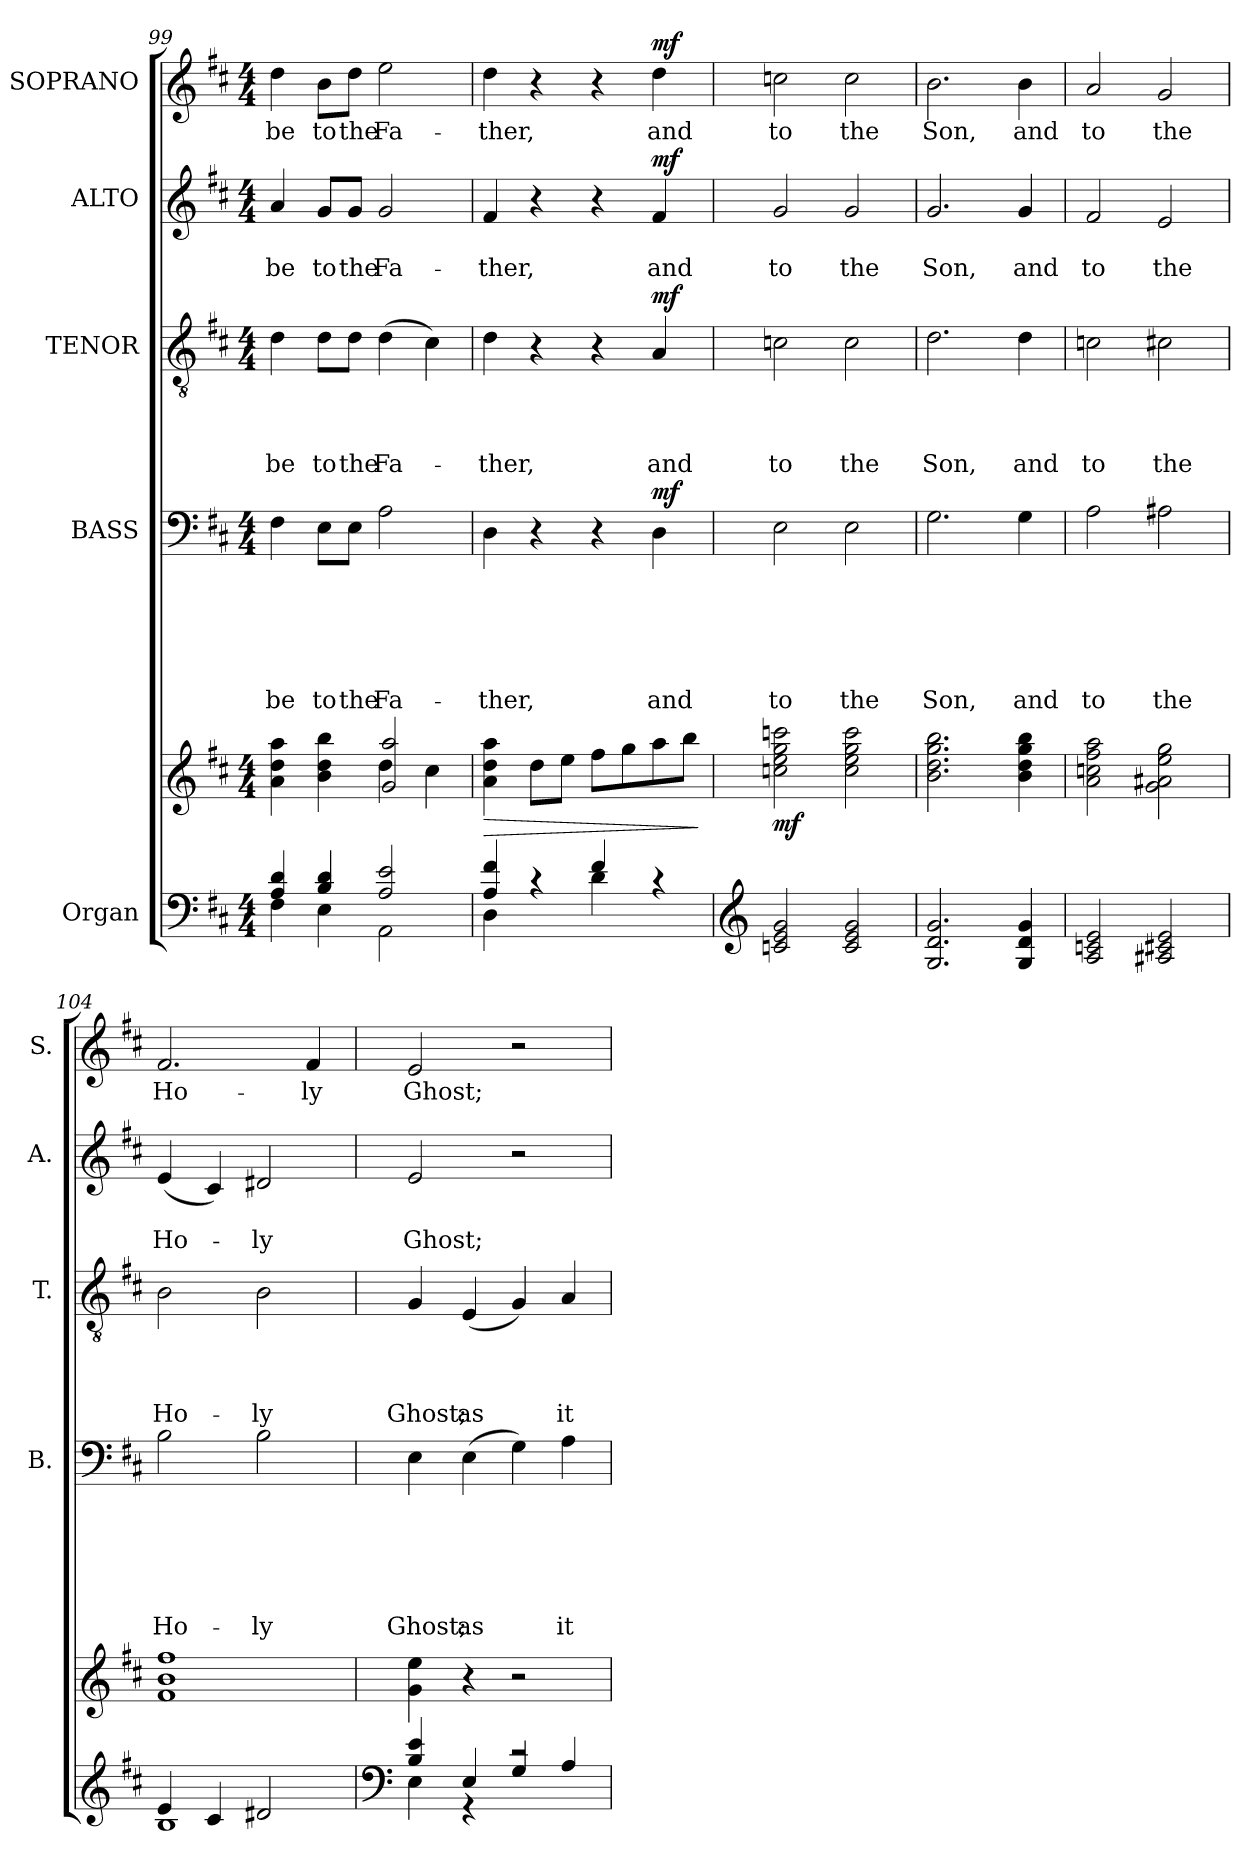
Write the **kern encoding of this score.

**kern	**kern	**dynam	**kern	**text	**text	**text	**text	**text	**text	**dynam	**kern	**text	**text	**text	**text	**dynam	**kern	**text	**text	**dynam	**kern	**text	**dynam
*part5	*part5	*part5	*part4	*part4	*part4	*part4	*part4	*part4	*part4	*part4	*part3	*part3	*part3	*part3	*part3	*part3	*part2	*part2	*part2	*part2	*part1	*part1	*part1
*staff6	*staff5	*staff5/6	*staff4	*staff4	*staff4	*staff4	*staff4	*staff4	*staff4	*staff4	*staff3	*staff3	*staff3	*staff3	*staff3	*staff3	*staff2	*staff2	*staff2	*staff2	*staff1	*staff1	*staff1
*I"Organ	*	*	*I"BASS	*	*	*	*	*	*	*	*I"TENOR	*	*	*	*	*	*I"ALTO	*	*	*	*I"SOPRANO	*	*
*	*	*	*I'B.	*	*	*	*	*	*	*	*I'T.	*	*	*	*	*	*I'A.	*	*	*	*I'S.	*	*
!!LO:LB:g=z
*clefF4	*clefG2	*	*clefF4	*	*	*	*	*	*	*	*clefGv2	*	*	*	*	*	*clefG2	*	*	*	*clefG2	*	*
*k[f#c#]	*k[f#c#]	*	*k[f#c#]	*	*	*	*	*	*	*	*k[f#c#]	*	*	*	*	*	*k[f#c#]	*	*	*	*k[f#c#]	*	*
*D:	*D:	*	*D:	*	*	*	*	*	*	*	*D:	*	*	*	*	*	*D:	*	*	*	*D:	*	*
*M4/4	*M4/4	*	*M4/4	*	*	*	*	*	*	*	*M4/4	*	*	*	*	*	*M4/4	*	*	*	*M4/4	*	*
=99	=99	=99	=99	=99	=99	=99	=99	=99	=99	=99	=99	=99	=99	=99	=99	=99	=99	=99	=99	=99	=99	=99	=99
*^	*^	*	*	*	*	*	*	*	*	*	*	*	*	*	*	*	*	*	*	*	*	*	*
!	!	!	!	!	!	!	!	!	!	!	!LO:LY:b	!	!	!	!	!	!LO:LY:b	!	!	!	!LO:LY:b	!	!	!LO:LY:b	!
4A/ 4d/	4F#\	4a\ 4dd\ 4aa\	2ryy	.	4F#\	.	.	.	.	.	be	.	4d\	.	.	.	be	.	4a/	.	be	.	4dd\	be	.
!	!	!	!	!	!	!	!	!	!	!	!LO:LY:b	!	!	!	!	!	!LO:LY:b	!	!	!	!LO:LY:b	!	!	!LO:LY:b	!
4B/ 4d/	4E\	4b\ 4dd\ 4bb\	.	.	8E\L	.	.	.	.	.	to	.	8d\L	.	.	.	to	.	8g/L	.	to	.	8b\L	to	.
!	!	!	!	!	!	!	!	!	!	!	!LO:LY:b	!	!	!	!	!	!LO:LY:b	!	!	!	!LO:LY:b	!	!	!LO:LY:b	!
.	.	.	.	.	8E\J	.	.	.	.	.	the	.	8d\J	.	.	.	the	.	8g/J	.	the	.	8dd\J	the	.
!	!	!	!	!	!	!	!	!	!	!	!LO:LY:b	!	!	!	!	!	!LO:LY:b	!	!	!	!LO:LY:b	!	!	!LO:LY:b	!
2A/ 2e/	2AA\	4dd\	2g/ 2aa/	.	2A\	.	.	.	.	.	Fa-	.	(>4d\	.	.	.	Fa-	.	2g/	.	Fa-	.	2ee\	Fa-	.
.	.	4cc#\	.	.	.	.	.	.	.	.	.	.	4c#\)	.	.	.	.	.	.	.	.	.	.	.	.
*	*	*v	*v	*	*	*	*	*	*	*	*	*	*	*	*	*	*	*	*	*	*	*	*	*	*
=100	=100	=100	=100	=100	=100	=100	=100	=100	=100	=100	=100	=100	=100	=100	=100	=100	=100	=100	=100	=100	=100	=100	=100	=100
!	!	!	!LO:HP:b	!	!	!	!	!	!	!LO:LY:b	!	!	!	!	!	!LO:LY:b	!	!	!	!LO:LY:b	!	!	!LO:LY:b	!
4A/ 4f#/	4D\	4a\ 4dd\ 4aa\	>	4D\	.	.	.	.	.	-ther,	.	4d\	.	.	.	-ther,	.	4f#/	.	-ther,	.	4dd\	-ther,	.
4rc	4ryy	8dd\L	.	4r	.	.	.	.	.	.	.	4r	.	.	.	.	.	4r	.	.	.	4r	.	.
.	.	8ee\J	.	.	.	.	.	.	.	.	.	.	.	.	.	.	.	.	.	.	.	.	.	.
4f#/	4d\	8ff#\L	.	4r	.	.	.	.	.	.	.	4r	.	.	.	.	.	4r	.	.	.	4r	.	.
.	.	8gg\	.	.	.	.	.	.	.	.	.	.	.	.	.	.	.	.	.	.	.	.	.	.
!	!	!	!	!	!	!	!	!	!	!LO:LY:b	!LO:DY:a	!	!	!	!	!LO:LY:b	!LO:DY:a	!	!	!LO:LY:b	!LO:DY:a	!	!LO:LY:b	!LO:DY:a
4rc	4ryy	8aa\	.	4D\	.	.	.	.	.	and	mf	4A/	.	.	.	and	mf	4f#/	.	and	mf	4dd\	and	mf
.	.	8bb\J	.	.	.	.	.	.	.	.	.	.	.	.	.	.	.	.	.	.	.	.	.	.
*v	*v	*	*	*	*	*	*	*	*	*	*	*	*	*	*	*	*	*	*	*	*	*	*	*
.	.	]	.	.	.	.	.	.	.	.	.	.	.	.	.	.	.	.	.	.	.	.	.
=101	=101	=101	=101	=101	=101	=101	=101	=101	=101	=101	=101	=101	=101	=101	=101	=101	=101	=101	=101	=101	=101	=101	=101
*clefG2	*	*	*	*	*	*	*	*	*	*	*	*	*	*	*	*	*	*	*	*	*	*	*
!	!	!LO:DY:b	!	!	!	!	!	!	!LO:LY:b	!	!	!	!	!	!LO:LY:b	!	!	!	!LO:LY:b	!	!	!LO:LY:b	!
2cn/ 2e/ 2g/	2ccn\ 2ee\ 2gg\ 2cccn\	mf	2E\	.	.	.	.	.	to	.	2cn\	.	.	.	to	.	2g/	.	to	.	2ccn\	to	.
!	!	!	!	!	!	!	!	!	!LO:LY:b	!	!	!	!	!	!LO:LY:b	!	!	!	!LO:LY:b	!	!	!LO:LY:b	!
2c/ 2e/ 2g/	2cc\ 2ee\ 2gg\ 2ccc\	.	2E\	.	.	.	.	.	the	.	2c\	.	.	.	the	.	2g/	.	the	.	2cc\	the	.
=102	=102	=102	=102	=102	=102	=102	=102	=102	=102	=102	=102	=102	=102	=102	=102	=102	=102	=102	=102	=102	=102	=102	=102
!	!	!	!	!	!	!	!	!	!LO:LY:b	!	!	!	!	!	!LO:LY:b	!	!	!	!LO:LY:b	!	!	!LO:LY:b	!
2.G/ 2.d/ 2.g/	2.b\ 2.dd\ 2.gg\ 2.bb\	.	2.G\	.	.	.	.	.	Son,	.	2.d\	.	.	.	Son,	.	2.g/	.	Son,	.	2.b\	Son,	.
!	!	!	!	!	!	!	!	!	!LO:LY:b	!	!	!	!	!	!LO:LY:b	!	!	!	!LO:LY:b	!	!	!LO:LY:b	!
4G/ 4d/ 4g/	4b\ 4dd\ 4gg\ 4bb\	.	4G\	.	.	.	.	.	and	.	4d\	.	.	.	and	.	4g/	.	and	.	4b\	and	.
=103	=103	=103	=103	=103	=103	=103	=103	=103	=103	=103	=103	=103	=103	=103	=103	=103	=103	=103	=103	=103	=103	=103	=103
!	!	!	!	!	!	!	!	!	!LO:LY:b	!	!	!	!	!	!LO:LY:b	!	!	!	!LO:LY:b	!	!	!LO:LY:b	!
2A/ 2cn/ 2e/	2a\ 2ccn\ 2ff#\ 2aa\	.	2A\	.	.	.	.	.	to	.	2cn\	.	.	.	to	.	2f#/	.	to	.	2a/	to	.
!	!	!	!	!	!	!	!	!	!LO:LY:b	!	!	!	!	!	!LO:LY:b	!	!	!	!LO:LY:b	!	!	!LO:LY:b	!
2A#X/ 2c#X/ 2e/	2g\ 2a#X\ 2ee\ 2gg\	.	2A#X\	.	.	.	.	.	the	.	2c#X\	.	.	.	the	.	2e/	.	the	.	2g/	the	.
=104	=104	=104	=104	=104	=104	=104	=104	=104	=104	=104	=104	=104	=104	=104	=104	=104	=104	=104	=104	=104	=104	=104	=104
*^	*	*	*	*	*	*	*	*	*	*	*	*	*	*	*	*	*	*	*	*	*	*	*
!	!	!	!	!	!	!	!	!	!	!LO:LY:b	!	!	!	!	!	!LO:LY:b	!	!	!	!LO:LY:b	!	!	!LO:LY:b	!
1B	4e/	1f# 1b 1ff#	.	2B\	.	.	.	.	.	Ho-	.	2B\	.	.	.	Ho-	.	(<4e/	.	Ho-	.	2.f#/	Ho-	.
.	4c#/	.	.	.	.	.	.	.	.	.	.	.	.	.	.	.	.	4c#/)	.	.	.	.	.	.
!	!	!	!	!	!	!	!	!	!	!LO:LY:b	!	!	!	!	!	!LO:LY:b	!	!	!	!LO:LY:b	!	!	!	!
.	2d#X/	.	.	2B\	.	.	.	.	.	-ly	.	2B\	.	.	.	-ly	.	2d#X/	.	-ly	.	.	.	.
!	!	!	!	!	!	!	!	!	!	!	!	!	!	!	!	!	!	!	!	!	!	!	!LO:LY:b	!
.	.	.	.	.	.	.	.	.	.	.	.	.	.	.	.	.	.	.	.	.	.	4f#/	-ly	.
!!LO:PB:g=z
=105	=105	=105	=105	=105	=105	=105	=105	=105	=105	=105	=105	=105	=105	=105	=105	=105	=105	=105	=105	=105	=105	=105	=105	=105
*clefF4	*	*	*	*	*	*	*	*	*	*	*	*	*	*	*	*	*	*	*	*	*	*	*	*
!	!	!	!	!	!	!	!	!	!	!LO:LY:b	!	!	!	!	!	!LO:LY:b	!	!	!	!LO:LY:b	!	!	!LO:LY:b	!
4E\	4B/ 4e/	4g\ 4ee\	.	4E\	.	.	.	.	.	Ghost;	.	4G/	.	.	.	Ghost;	.	2e/	.	Ghost;	.	2e/	Ghost;	.
!	!	!	!	!	!	!	!	!	!	!LO:LY:b	!	!	!	!	!	!LO:LY:b	!	!	!	!	!	!	!	!
4rGG	4E/	4r	.	(>4E\	.	.	.	.	.	as	.	(<4E/	.	.	.	as	.	.	.	.	.	.	.	.
2rc	4G/	2r	.	4G\)	.	.	.	.	.	.	.	4G/)	.	.	.	.	.	2r	.	.	.	2r	.	.
!	!	!	!	!	!	!	!	!	!	!LO:LY:b	!	!	!	!	!	!LO:LY:b	!	!	!	!	!	!	!	!
.	4A/	.	.	4A\	.	.	.	.	.	it	.	4A/	.	.	.	it	.	.	.	.	.	.	.	.
*v	*v	*	*	*	*	*	*	*	*	*	*	*	*	*	*	*	*	*	*	*	*	*	*	*
=	=	=	=	=	=	=	=	=	=	=	=	=	=	=	=	=	=	=	=	=	=	=	=
*-	*-	*-	*-	*-	*-	*-	*-	*-	*-	*-	*-	*-	*-	*-	*-	*-	*-	*-	*-	*-	*-	*-	*-
